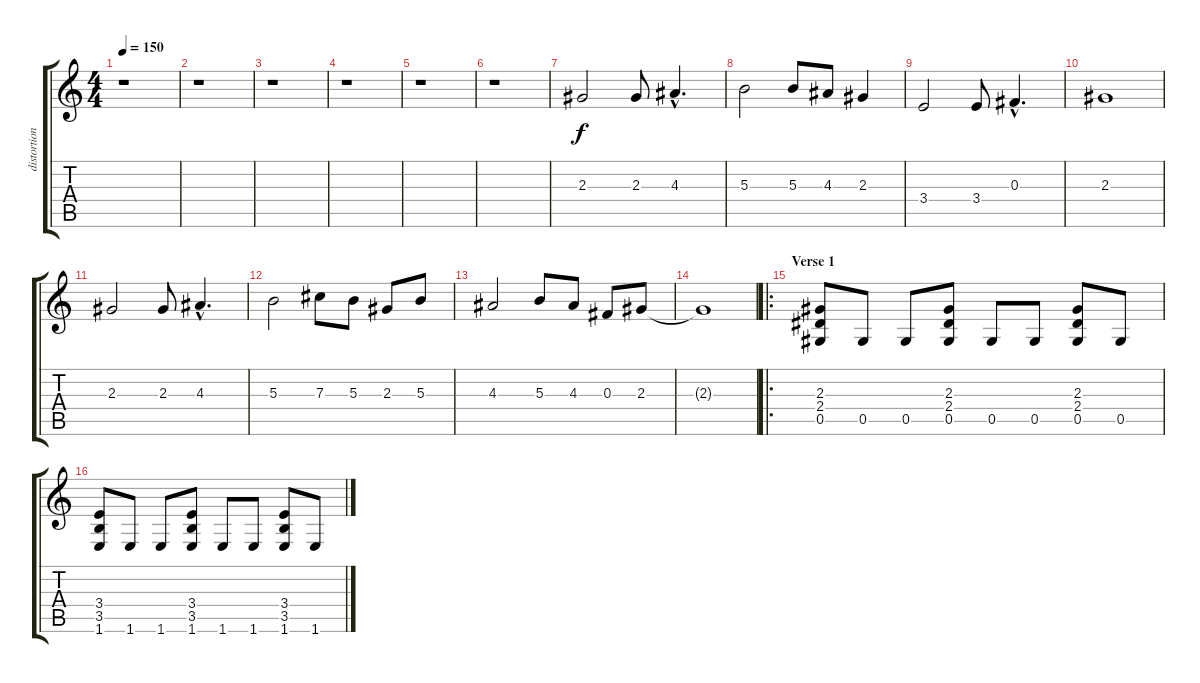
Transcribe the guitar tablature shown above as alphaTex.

\track ("distortion guitar 2" "distortion") {instrument distortionguitar}
\staff {score tabs}
\tuning (Eb4 Bb3 Gb3 Db3 Ab2 Eb2) {hide}
\ts (4 4)
\tempo 150
\clef g2
\ks c
r.1{dy f} |
r.1 |
r.1 |
r.1 |
r.1 |
r.1 |
2.3.2 2.3.8 4.3{hac}.4{d} |
5.3.2 5.3.8 4.3.8 2.3.4 |
3.4.2 3.4.8 0.3{hac}.4{d} |
2.3.1 |
2.3.2 2.3.8 4.3{hac}.4{d} |
5.3.2 7.3.8 5.3.8 2.3.8 5.3.8 |
4.3.2 5.3.8 4.3.8 0.3.8 2.3.8 |
2.3{t}.1 |
\ro
\section ("" "Verse 1")
(2.3 2.4 0.5).8 0.5.8 0.5.8 (2.3 2.4 0.5).8 0.5.8 0.5.8 (2.3 2.4 0.5).8 0.5.8 |
(3.4 3.5 1.6).8 1.6.8 1.6.8 (3.4 3.5 1.6).8 1.6.8 1.6.8 (3.4 3.5 1.6).8 1.6.8
